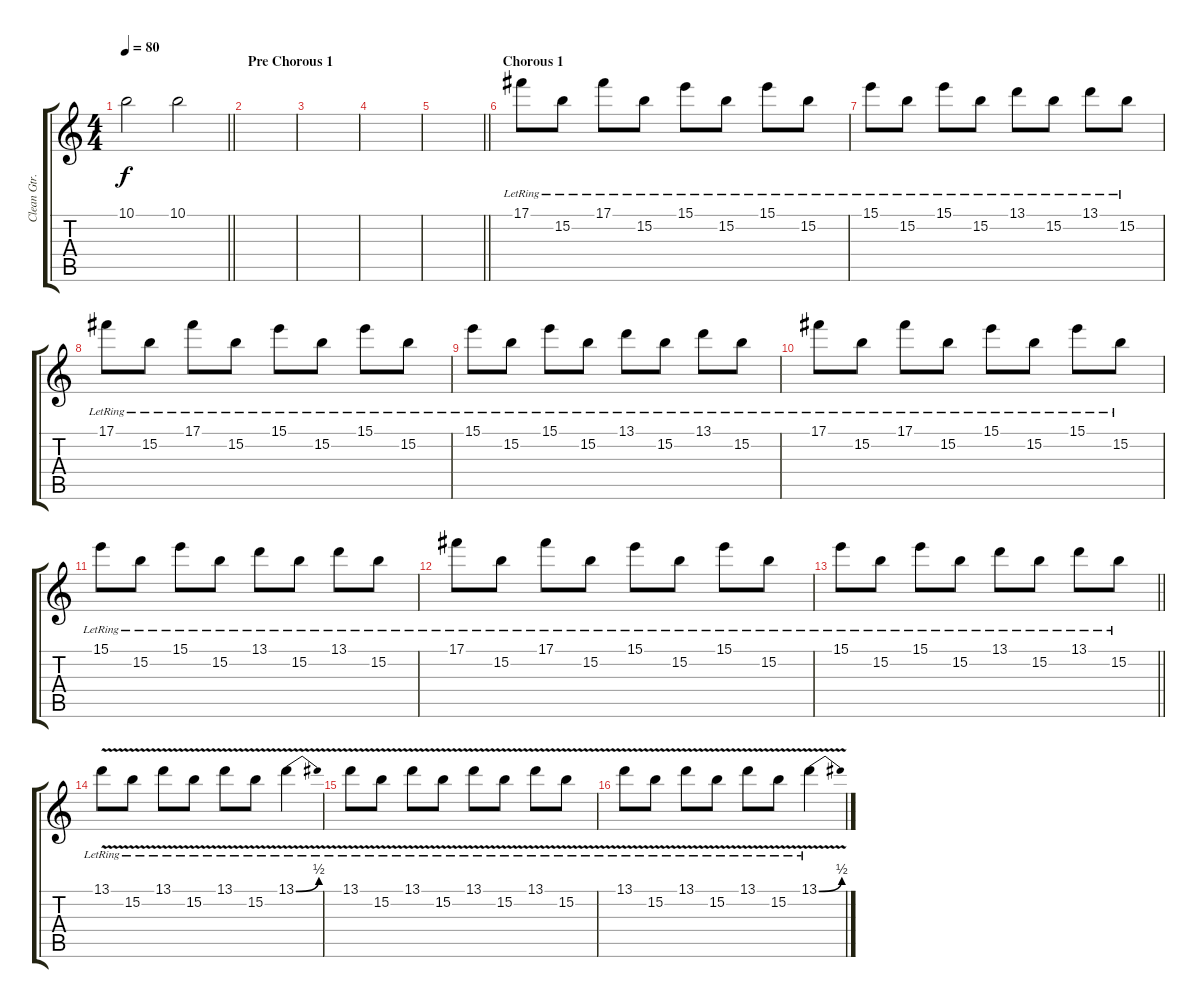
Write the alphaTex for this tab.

\track ("Clean Gtr. 1" "Clean Gtr.") {instrument electricguitarclean}
\staff {score tabs}
\tuning (Db4 Ab3 E3 B2 Gb2 B1) {hide}
\ts (4 4)
\tempo 80
\clef g2
\barLineRight lightlight
\ks c
10.1{t}.2{dy f} 10.1.2 |
\section ("" "Pre Chorous 1")
|
|
|
\barLineRight lightlight
|
\section ("" "Chorous 1")
17.1{lr}.8 15.2{lr}.8 17.1{lr}.8 15.2{lr}.8 15.1{lr}.8 15.2{lr}.8 15.1{lr}.8 15.2{lr}.8 |
15.1{lr}.8 15.2{lr}.8 15.1{lr}.8 15.2{lr}.8 13.1{lr}.8 15.2{lr}.8 13.1{lr}.8 15.2{lr}.8 |
17.1{lr}.8 15.2{lr}.8 17.1{lr}.8 15.2{lr}.8 15.1{lr}.8 15.2{lr}.8 15.1{lr}.8 15.2{lr}.8 |
15.1{lr}.8 15.2{lr}.8 15.1{lr}.8 15.2{lr}.8 13.1{lr}.8 15.2{lr}.8 13.1{lr}.8 15.2{lr}.8 |
17.1{lr}.8 15.2{lr}.8 17.1{lr}.8 15.2{lr}.8 15.1{lr}.8 15.2{lr}.8 15.1{lr}.8 15.2{lr}.8 |
15.1{lr}.8 15.2{lr}.8 15.1{lr}.8 15.2{lr}.8 13.1{lr}.8 15.2{lr}.8 13.1{lr}.8 15.2{lr}.8 |
17.1{lr}.8 15.2{lr}.8 17.1{lr}.8 15.2{lr}.8 15.1{lr}.8 15.2{lr}.8 15.1{lr}.8 15.2{lr}.8 |
\barLineRight lightlight
15.1{lr}.8 15.2{lr}.8 15.1{lr}.8 15.2{lr}.8 13.1{lr}.8 15.2{lr}.8 13.1{lr}.8 15.2{lr}.8 |
\section ("" "")
13.1{v lr}.8 15.2{v lr}.8 13.1{v lr}.8 15.2{v lr}.8 13.1{v lr}.8 15.2{v lr}.8 13.1{be (bend 0 0 60 2) v lr}.4 |
13.1{v lr}.8 15.2{v lr}.8 13.1{v lr}.8 15.2{v lr}.8 13.1{v lr}.8 15.2{v lr}.8 13.1{v lr}.8 15.2{v lr}.8 |
13.1{v lr}.8 15.2{v lr}.8 13.1{v lr}.8 15.2{v lr}.8 13.1{v lr}.8 15.2{v lr}.8 13.1{be (bend 0 0 60 2) v lr}.4
